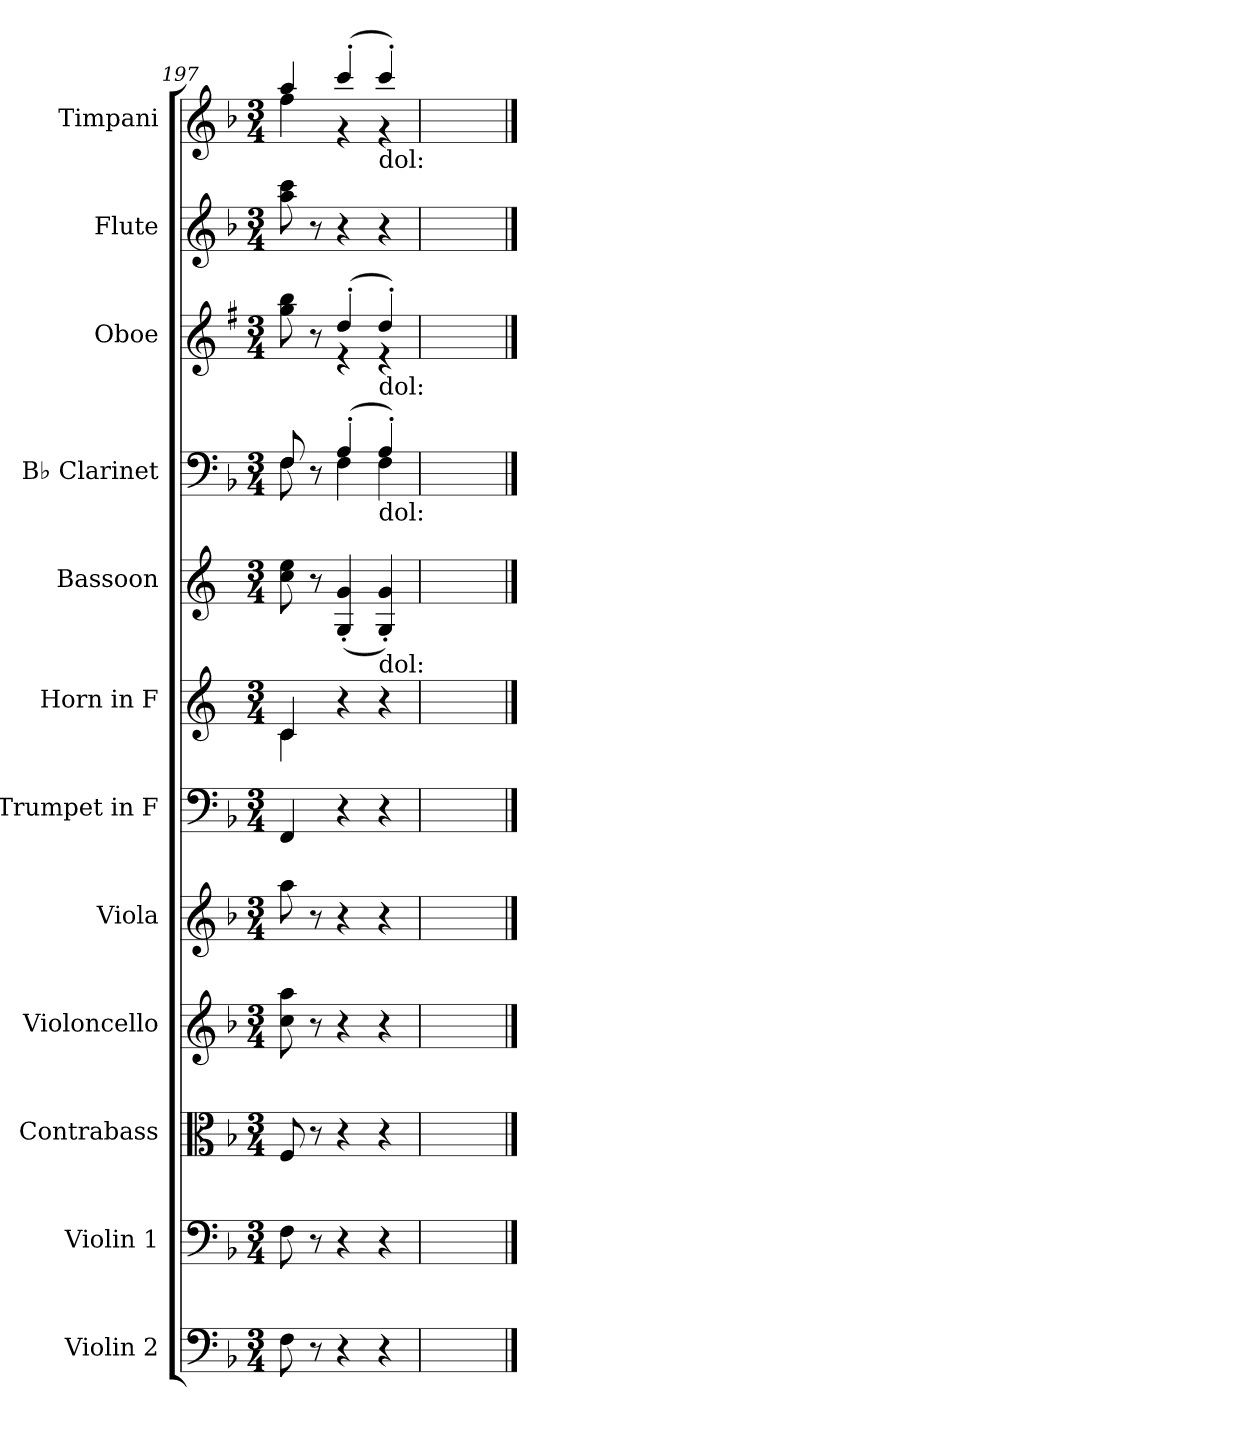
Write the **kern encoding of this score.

**kern	**kern	**kern	**kern	**kern	**kern	**kern	**kern	**dynam	**kern	**dynam	**kern	**dynam	**kern	**kern	**dynam
*part12	*part11	*part10	*part9	*part8	*part7	*part6	*part5	*part5	*part4	*part4	*part3	*part3	*part2	*part1	*part1
*staff12	*staff11	*staff10	*staff9	*staff8	*staff7	*staff6	*staff5	*staff5	*staff4	*staff4	*staff3	*staff3	*staff2	*staff1	*staff1
*I"Violin 2	*I"Violin 1	*I"Contrabass	*I"Violoncello	*I"Viola	*I"Trumpet in F	*I"Horn in F	*I"Bassoon	*	*I"B♭ Clarinet	*	*I"Oboe	*	*I"Flute	*I"Timpani	*
*I'Vln	*I'Vln	*I'Cb	*I'Vc	*I'Vla	*I'Tpt	*I'Hn	*I'Bsn	*	*I'Cl	*	*I'Ob	*	*I'Fl	*I'Timp	*
*clefF4	*clefF4	*clefC3	*clefG2	*clefG2	*clefF4	*clefG2	*clefG2	*	*clefF4	*	*clefG2	*	*clefG2	*clefG2	*
*ITrd7c12	*	*	*	*	*	*ITrd-3c-5	*ITrd4c7	*	*	*	*ITrd1c2	*	*	*	*
*k[b-]	*k[b-]	*k[b-]	*k[b-]	*k[b-]	*k[b-]	*k[b-]	*k[b-]	*	*k[b-]	*	*k[b-]	*	*k[b-]	*k[b-]	*
*M3/4	*M3/4	*M3/4	*M3/4	*M3/4	*M3/4	*M3/4	*M3/4	*	*M3/4	*	*M3/4	*	*M3/4	*M3/4	*
=197	=197	=197	=197	=197	=197	=197	=197	=197	=197	=197	=197	=197	=197	=197	=197
*	*	*	*	*	*	*^	*	*	*^	*	*^	*	*	*^	*
8FF\	8F\	8F/	8cc\ 8aa\	8aa\	4FF/	4f/	4f\	8f\ 8a\	.	8F/	8F\	.	8ff\ 8aa\	4ryy	.	8aa\ 8ccc\	4aa/	4ff\	.
!	!	!	!	!	!	!	!	!	!	!	!	!	!	!	!LO:DY:b	!	!	!	!
8r	8r	8r	8r	8r	.	.	.	8r	.	8r	8ryy	.	8r	.	P	8r	.	.	.
!	!	!	!	!	!	!	!	!	!LO:DY:b	!	!	!LO:DY:b	!	!	!	!	!	!	!LO:DY:b
4r	4r	4r	4r	4r	4r	4r	2ryy	(>4C'/ 4c'/	P	(>4A'/	4F\	P	(>4cc'/	4r	.	4r	(>4ccc'/	4r	P
!	!	!	!	!	!	!	!	!	!	!	!	!	!	!	!	!	!LO:TX:b:t=dol&colon;	!	!
!	!	!	!	!	!	!	!	!	!	!	!	!	!LO:TX:b:t=dol&colon;	!	!	!	!	!	!
!	!	!	!	!	!	!	!	!	!	!LO:TX:b:t=dol&colon;	!	!	!	!	!	!	!	!	!
!	!	!	!	!	!	!	!	!LO:TX:b:t=dol&colon;	!	!	!	!	!	!	!	!	!	!	!
4r	4r	4r	4r	4r	4r	4r	.	4C'/ 4c'/)	.	4A'/)	4F\	.	4cc'/)	4r	.	4r	4ccc'/)	4r	.
*	*	*	*	*	*	*	*	*	*	*v	*v	*	*	*	*	*	*v	*v	*
*	*	*	*	*	*	*v	*v	*	*	*	*	*v	*v	*	*	*	*
=	=	=	=	=	=	=	=	=	=	=	=	=	=	=	=
2.ryy	2.ryy	2.ryy	2.ryy	2.ryy	2.ryy	2.ryy	2.ryy	.	2.ryy	.	2.ryy	.	2.ryy	2.ryy	.
==	==	==	==	==	==	==	==	==	==	==	==	==	==	==	==
*-	*-	*-	*-	*-	*-	*-	*-	*-	*-	*-	*-	*-	*-	*-	*-
